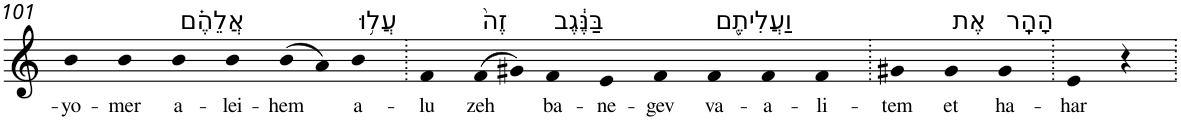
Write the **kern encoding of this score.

**kern	**text
*part1	*part1
*staff1	*staff1
*I"Piano	*
*I'Pno	*
!!LO:PB:g=z
*clefG2	*
*k[]	*
=101	=101
!	!LO:LY:b
4b	-yo-
!	!LO:LY:b
4b	-mer
!LO:TX:a:t=אֲלֵהֶ֗ם	!
!	!LO:LY:b
4b	a-
!	!LO:LY:b
4b	-lei-
!	!LO:LY:b
(>8b	-hem
8a)	.
!LO:TX:a:t=עֲל֥וּ	!
!	!LO:LY:b
4b	a-
=102.	=102.
!	!LO:LY:b
4f	-lu
!LO:TX:a:t=זֶה֙	!
!	!LO:LY:b
(>8f	zeh
8g#X)	.
!LO:TX:a:t=בַּנֶּ֔גֶב	!
!	!LO:LY:b
4f	ba-
!	!LO:LY:b
4e	-ne-
!	!LO:LY:b
4f	-gev
!LO:TX:a:t=וַעֲלִיתֶ֖ם	!
!	!LO:LY:b
4f	va-
!	!LO:LY:b
4f	-a-
!	!LO:LY:b
4f	-li-
=103.	=103.
!	!LO:LY:b
4g#X	-tem
!LO:TX:a:t=אֶת	!
!	!LO:LY:b
4g#	et
!LO:TX:a:t=הָהָֽר	!
!	!LO:LY:b
4g#	ha-
=104.	=104.
!	!LO:LY:b
4e	-har
4r	.
=.	=.
*-	*-
